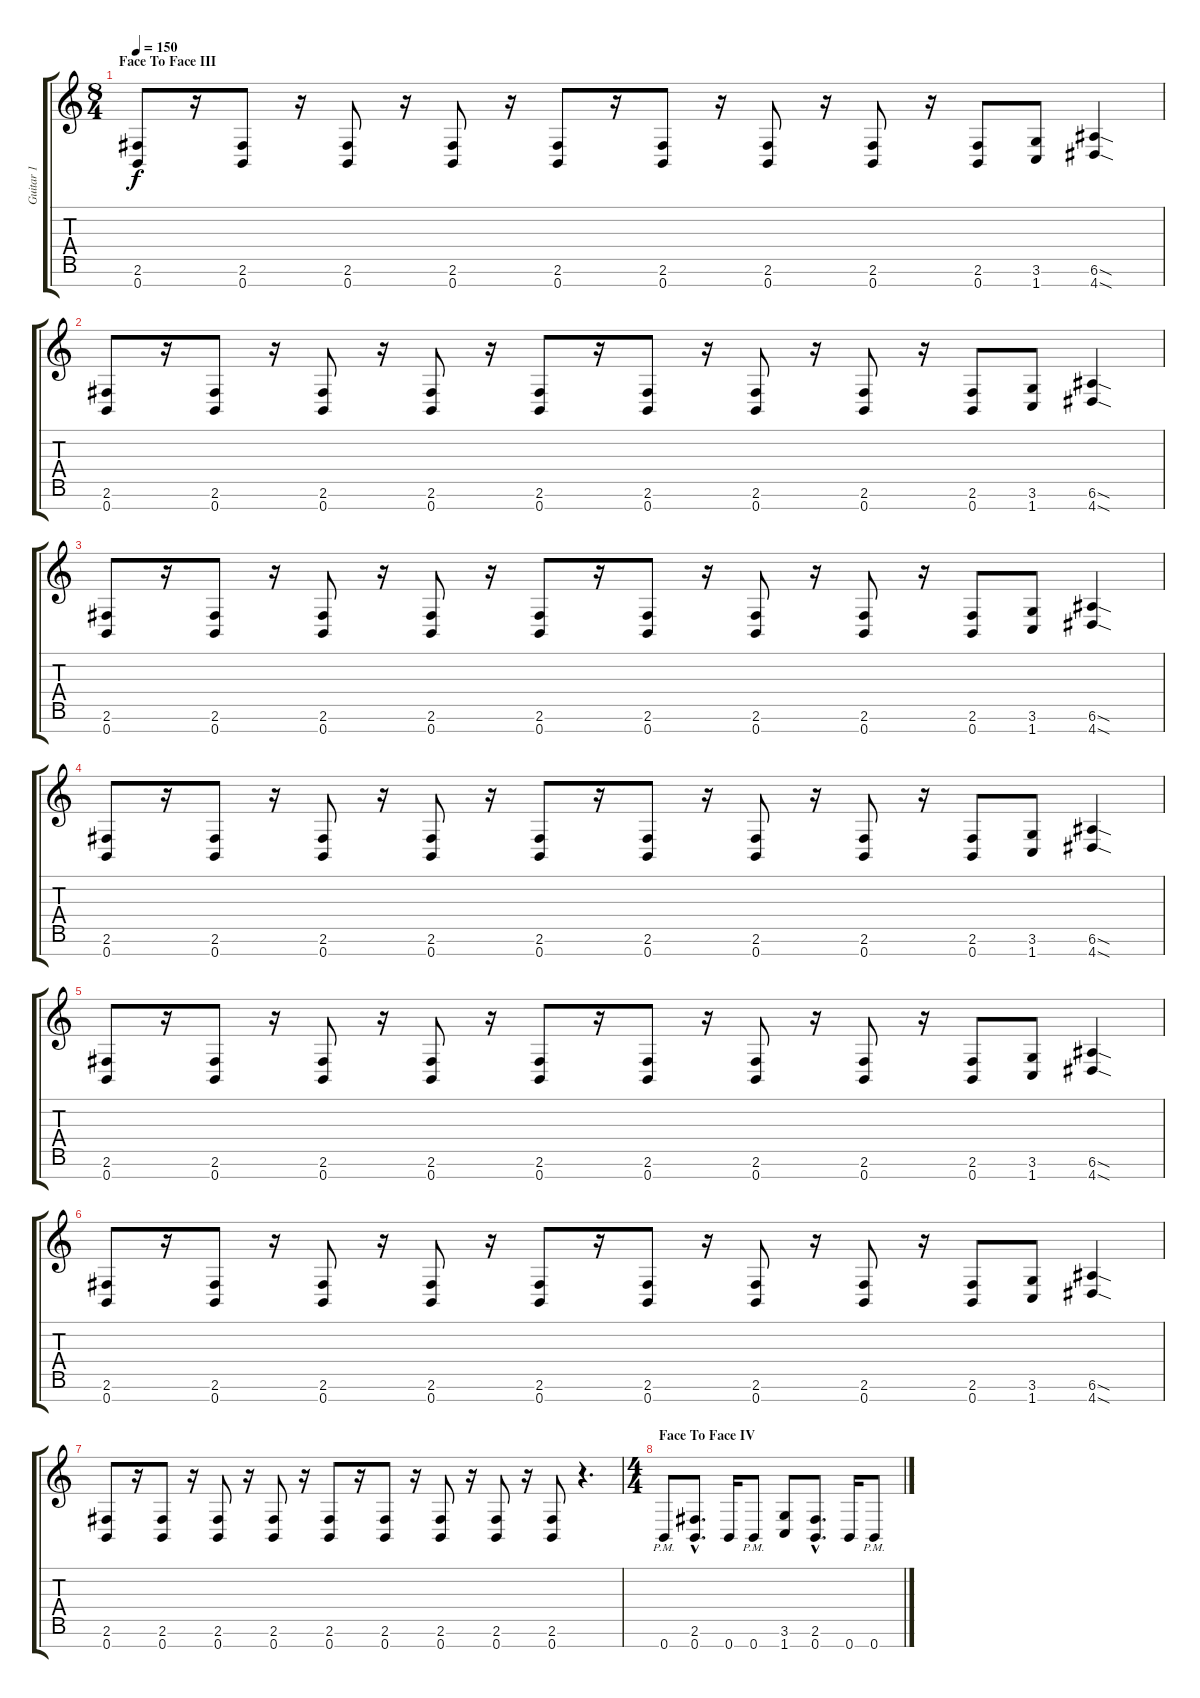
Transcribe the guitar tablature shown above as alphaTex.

\track ("Guitar 1" "Guitar 1") {instrument distortionguitar}
\staff {score tabs}
\tuning (E4 B3 G3 D3 A2 E2 B1) {hide}
\ts (8 4)
\section ("" "Face To Face III")
\tempo 150
\clef g2
\ks c
(2.6 0.7).8{dy f} r.16 (2.6 0.7).8 r.16 (2.6 0.7).8 r.16 (2.6 0.7).8 r.16 (2.6 0.7).8 r.16 (2.6 0.7).8 r.16 (2.6 0.7).8 r.16 (2.6 0.7).8 r.16 (2.6 0.7).8 (3.6 1.7).8 (6.6{sod} 4.7{sod}).4 |
(2.6 0.7).8 r.16 (2.6 0.7).8 r.16 (2.6 0.7).8 r.16 (2.6 0.7).8 r.16 (2.6 0.7).8 r.16 (2.6 0.7).8 r.16 (2.6 0.7).8 r.16 (2.6 0.7).8 r.16 (2.6 0.7).8 (3.6 1.7).8 (6.6{sod} 4.7{sod}).4 |
(2.6 0.7).8 r.16 (2.6 0.7).8 r.16 (2.6 0.7).8 r.16 (2.6 0.7).8 r.16 (2.6 0.7).8 r.16 (2.6 0.7).8 r.16 (2.6 0.7).8 r.16 (2.6 0.7).8 r.16 (2.6 0.7).8 (3.6 1.7).8 (6.6{sod} 4.7{sod}).4 |
(2.6 0.7).8 r.16 (2.6 0.7).8 r.16 (2.6 0.7).8 r.16 (2.6 0.7).8 r.16 (2.6 0.7).8 r.16 (2.6 0.7).8 r.16 (2.6 0.7).8 r.16 (2.6 0.7).8 r.16 (2.6 0.7).8 (3.6 1.7).8 (6.6{sod} 4.7{sod}).4 |
(2.6 0.7).8 r.16 (2.6 0.7).8 r.16 (2.6 0.7).8 r.16 (2.6 0.7).8 r.16 (2.6 0.7).8 r.16 (2.6 0.7).8 r.16 (2.6 0.7).8 r.16 (2.6 0.7).8 r.16 (2.6 0.7).8 (3.6 1.7).8 (6.6{sod} 4.7{sod}).4 |
(2.6 0.7).8 r.16 (2.6 0.7).8 r.16 (2.6 0.7).8 r.16 (2.6 0.7).8 r.16 (2.6 0.7).8 r.16 (2.6 0.7).8 r.16 (2.6 0.7).8 r.16 (2.6 0.7).8 r.16 (2.6 0.7).8 (3.6 1.7).8 (6.6{sod} 4.7{sod}).4 |
(2.6 0.7).8 r.16 (2.6 0.7).8 r.16 (2.6 0.7).8 r.16 (2.6 0.7).8 r.16 (2.6 0.7).8 r.16 (2.6 0.7).8 r.16 (2.6 0.7).8 r.16 (2.6 0.7).8 r.16 (2.6 0.7).8 r.4{d} |
\ts (4 4)
\section ("" "Face To Face IV")
0.7{pm}.8 (2.6{hac} 0.7{hac}).8{d} 0.7.16 0.7{pm}.8 (3.6 1.7).8 (2.6{hac} 0.7{hac}).8{d} 0.7.16 0.7{pm}.8
